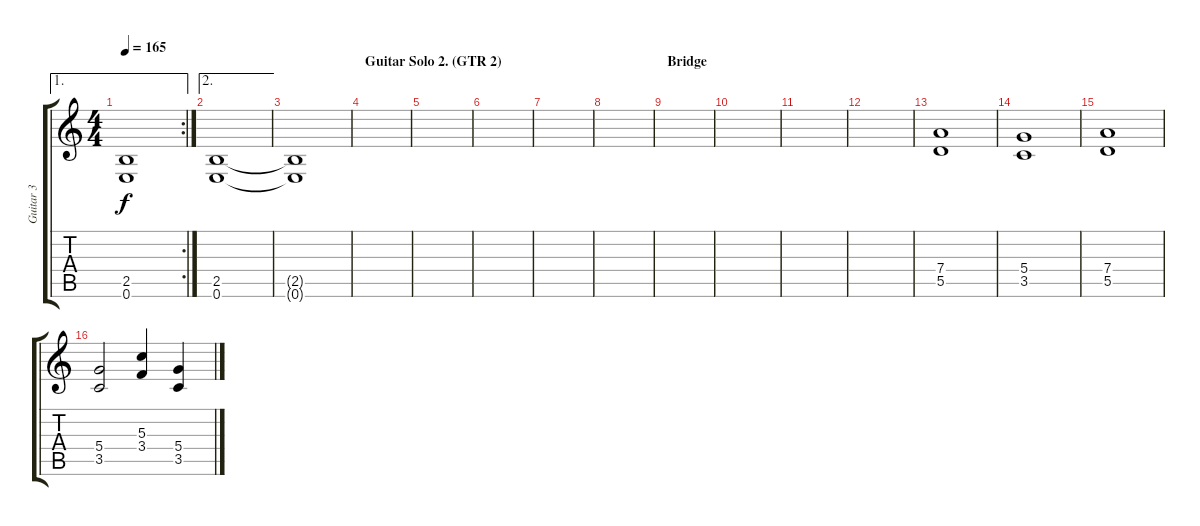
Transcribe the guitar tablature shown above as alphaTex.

\track ("Guitar 3" "Guitar 3") {instrument distortionguitar}
\staff {score tabs}
\tuning (E4 B3 G3 D3 A2 E2) {hide}
\ae 1
\rc 2
\ts (4 4)
\tempo 165
\clef g2
\ks c
(2.5 0.6).1{dy f} |
\ae 2
(2.5 0.6).1 |
(2.5{t} 0.6{t}).1 |
\section ("" "Guitar Solo 2. (GTR 2)")
|
|
|
|
|
\section ("" "Bridge")
|
|
|
|
(7.4 5.5).1 |
(5.4 3.5).1 |
(7.4 5.5).1 |
(5.4 3.5).2 (5.3 3.4).4 (5.4 3.5).4
